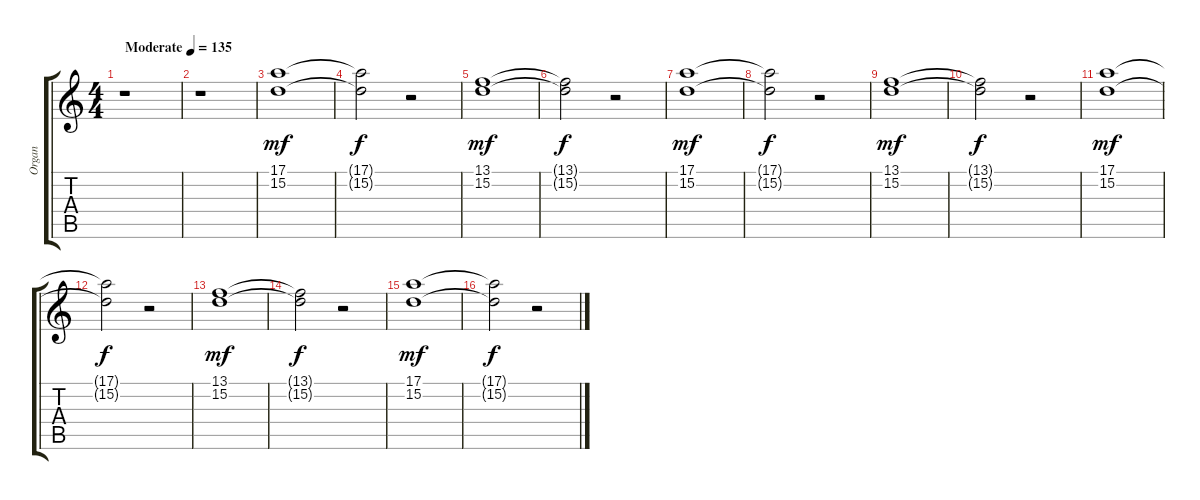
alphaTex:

\track ("Organ" "Organ") {instrument churchorgan}
\staff {score tabs}
\tuning (E4 B3 G3 D3 A2 E2) {hide}
\ts (4 4)
\tempo (135 "Moderate")
\clef g2
\ks c
r.1{dy mf instrument churchorgan} |
r.1 |
(17.1 15.2).1{volume 1} |
(17.1{t} 15.2{t}).2{dy f} r.2 |
(13.1 15.2).1{dy mf volume 1} |
(13.1{t} 15.2{t}).2{dy f} r.2 |
(17.1 15.2).1{dy mf volume 1} |
(17.1{t} 15.2{t}).2{dy f} r.2 |
(13.1 15.2).1{dy mf volume 1} |
(13.1{t} 15.2{t}).2{dy f} r.2 |
(17.1 15.2).1{dy mf volume 1} |
(17.1{t} 15.2{t}).2{dy f} r.2 |
(13.1 15.2).1{dy mf volume 1} |
(13.1{t} 15.2{t}).2{dy f} r.2 |
(17.1 15.2).1{dy mf volume 1} |
(17.1{t} 15.2{t}).2{dy f} r.2
